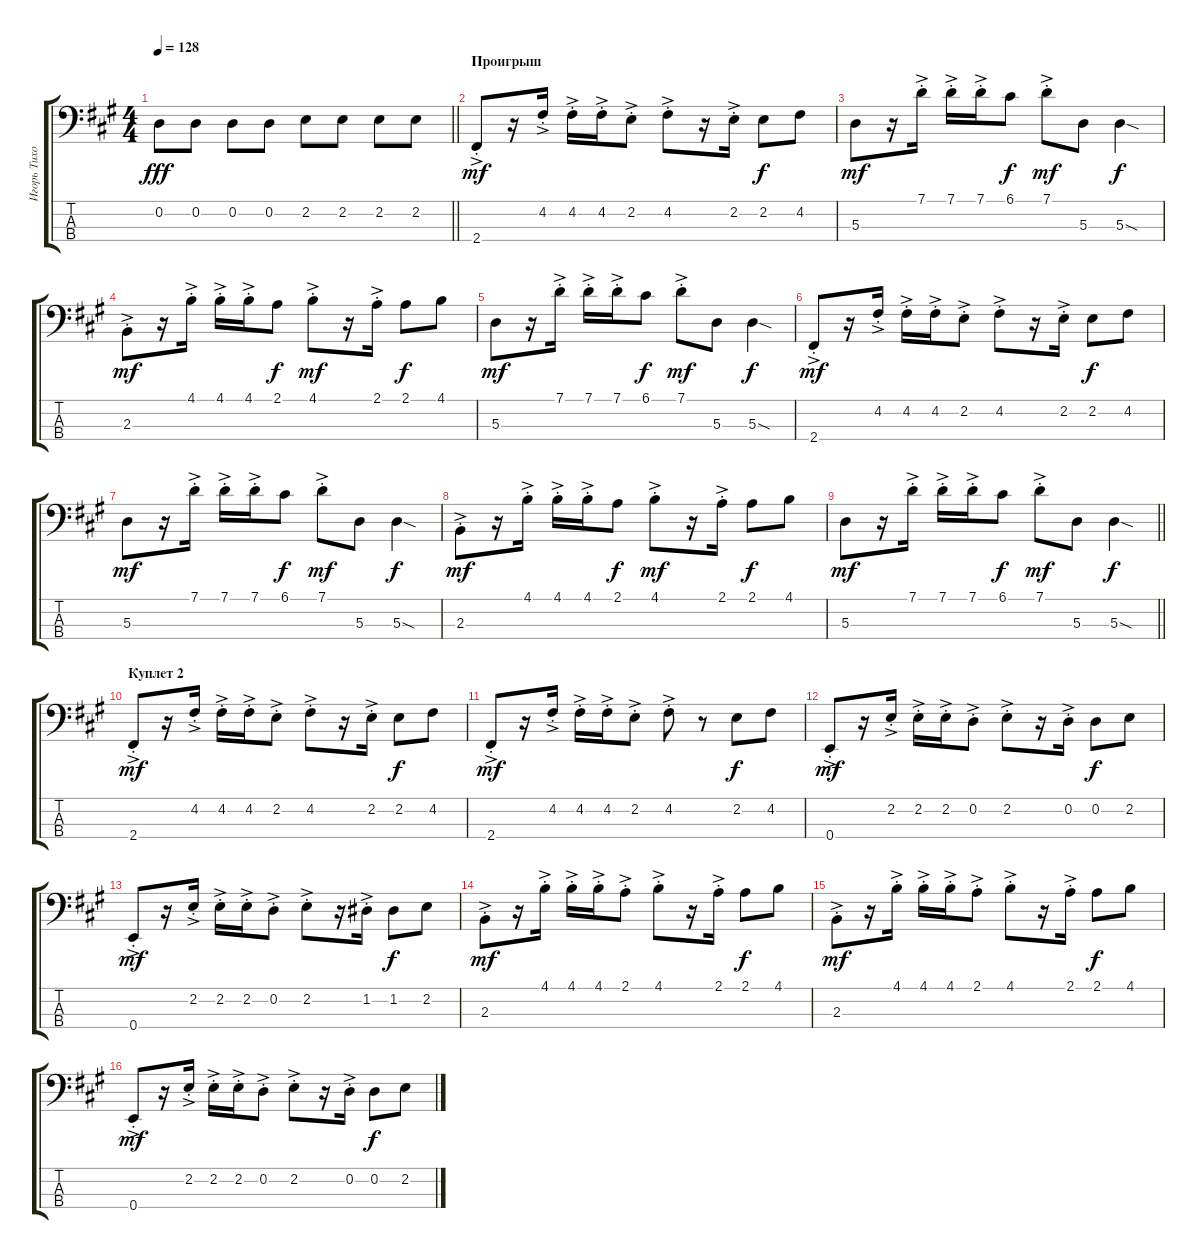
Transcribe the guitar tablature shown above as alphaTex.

\track ("Игорь Тихомиров" "Игорь Тихо") {instrument electricbassfinger}
\staff {score tabs}
\tuning (G2 D2 A1 E1) {hide}
\ts (4 4)
\tempo 128
\clef f4
\barLineRight lightlight
\ks f#minor
0.2.8{dy fff} 0.2.8 0.2.8 0.2.8 2.2.8 2.2.8 2.2.8 2.2.8 |
\section ("" "Проигрыш")
2.4{ac st}.8{dy mf} r.16 4.2{ac st}.16 4.2{ac st}.16 4.2{ac st}.16 2.2{ac st}.8 4.2{ac st}.8 r.16 2.2{ac st}.16 2.2.8{dy f} 4.2.8 |
5.3.8{dy mf} r.16 7.1{ac st}.16 7.1{ac st}.16 7.1{ac st}.16 6.1.8{dy f} 7.1{ac st}.8{dy mf} 5.3.8 5.3{sod}.4{dy f} |
2.3{ac st}.8{dy mf} r.16 4.1{ac st}.16 4.1{ac st}.16 4.1{ac st}.16 2.1.8{dy f} 4.1{ac st}.8{dy mf} r.16 2.1{ac st}.16 2.1.8{dy f} 4.1.8 |
5.3.8{dy mf} r.16 7.1{ac st}.16 7.1{ac st}.16 7.1{ac st}.16 6.1.8{dy f} 7.1{ac st}.8{dy mf} 5.3.8 5.3{sod}.4{dy f} |
2.4{ac st}.8{dy mf} r.16 4.2{ac st}.16 4.2{ac st}.16 4.2{ac st}.16 2.2{ac st}.8 4.2{ac st}.8 r.16 2.2{ac st}.16 2.2.8{dy f} 4.2.8 |
5.3.8{dy mf} r.16 7.1{ac st}.16 7.1{ac st}.16 7.1{ac st}.16 6.1.8{dy f} 7.1{ac st}.8{dy mf} 5.3.8 5.3{sod}.4{dy f} |
2.3{ac st}.8{dy mf} r.16 4.1{ac st}.16 4.1{ac st}.16 4.1{ac st}.16 2.1.8{dy f} 4.1{ac st}.8{dy mf} r.16 2.1{ac st}.16 2.1.8{dy f} 4.1.8 |
\barLineRight lightlight
5.3.8{dy mf} r.16 7.1{ac st}.16 7.1{ac st}.16 7.1{ac st}.16 6.1.8{dy f} 7.1{ac st}.8{dy mf} 5.3.8 5.3{sod}.4{dy f} |
\section ("" "Куплет 2")
2.4{ac st}.8{dy mf} r.16 4.2{ac st}.16 4.2{ac st}.16 4.2{ac st}.16 2.2{ac st}.8 4.2{ac st}.8 r.16 2.2{ac st}.16 2.2.8{dy f} 4.2.8 |
2.4{ac st}.8{dy mf} r.16 4.2{ac st}.16 4.2{ac st}.16 4.2{ac st}.16 2.2{ac st}.8 4.2{ac st}.8 r.8 2.2.8{dy f} 4.2.8 |
0.4{ac st}.8{dy mf} r.16 2.2{ac st}.16 2.2{ac st}.16 2.2{ac st}.16 0.2{ac st}.8 2.2{ac st}.8 r.16 0.2{ac st}.16 0.2.8{dy f} 2.2.8 |
0.4{ac st}.8{dy mf} r.16 2.2{ac st}.16 2.2{ac st}.16 2.2{ac st}.16 0.2{ac st}.8 2.2{ac st}.8 r.16 1.2{ac st}.16 1.2.8{dy f} 2.2.8 |
2.3{ac st}.8{dy mf} r.16 4.1{ac st}.16 4.1{ac st}.16 4.1{ac st}.16 2.1{ac st}.8 4.1{ac st}.8 r.16 2.1{ac st}.16 2.1.8{dy f} 4.1.8 |
2.3{ac st}.8{dy mf} r.16 4.1{ac st}.16 4.1{ac st}.16 4.1{ac st}.16 2.1{ac st}.8 4.1{ac st}.8 r.16 2.1{ac st}.16 2.1.8{dy f} 4.1.8 |
0.4{ac st}.8{dy mf} r.16 2.2{ac st}.16 2.2{ac st}.16 2.2{ac st}.16 0.2{ac st}.8 2.2{ac st}.8 r.16 0.2{ac st}.16 0.2.8{dy f} 2.2.8
